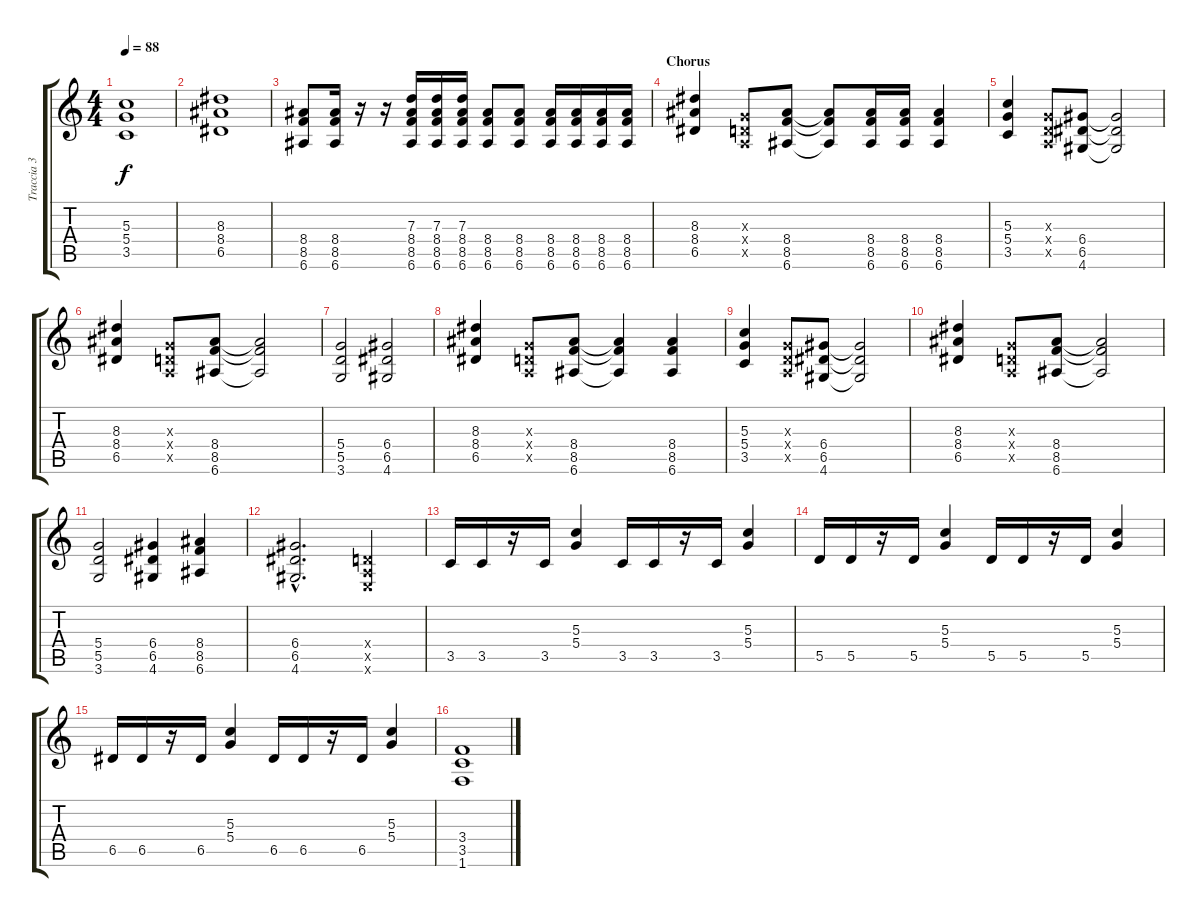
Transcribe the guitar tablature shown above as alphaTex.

\track ("Traccia 3" "Traccia 3") {instrument distortionguitar}
\staff {score tabs}
\tuning (E4 B3 G3 D3 A2 E2) {hide}
\ts (4 4)
\tempo 88
\clef g2
\ks c
(5.3 5.4 3.5).1{dy f} |
(8.3 8.4 6.5).1 |
(8.4 8.5 6.6).8 (8.4 8.5 6.6).16 r.16 r.16 (7.3 8.4 8.5 6.6).16 (7.3 8.4 8.5 6.6).16 (7.3 8.4 8.5 6.6).16 (8.4 8.5 6.6).8 (8.4 8.5 6.6).8 (8.4 8.5 6.6).16 (8.4 8.5 6.6).16 (8.4 8.5 6.6).16 (8.4 8.5 6.6).16 |
\section ("" "Chorus")
(8.3 8.4 6.5).4 (0.3{x} 0.4{x} 0.5{x}).8 (8.4 8.5 6.6).8 (8.4{t} 8.5{t} 6.6{t}).8 (8.4 8.5 6.6).16 (8.4 8.5 6.6).16 (8.4 8.5 6.6).4 |
(5.3 5.4 3.5).4 (0.3{x} 0.4{x} 0.5{x}).8 (6.4 6.5 4.6).8 (6.4{t} 6.5{t} 4.6{t}).2 |
(8.3 8.4 6.5).4 (0.3{x} 0.4{x} 0.5{x}).8 (8.4 8.5 6.6).8 (8.4{t} 8.5{t} 6.6{t}).2 |
(5.4 5.5 3.6).2 (6.4 6.5 4.6).2 |
(8.3 8.4 6.5).4 (0.3{x} 0.4{x} 0.5{x}).8 (8.4 8.5 6.6).8 (8.4{t} 8.5{t} 6.6{t}).4 (8.4 8.5 6.6).4 |
(5.3 5.4 3.5).4 (0.3{x} 0.4{x} 0.5{x}).8 (6.4 6.5 4.6).8 (6.4{t} 6.5{t} 4.6{t}).2 |
(8.3 8.4 6.5).4 (0.3{x} 0.4{x} 0.5{x}).8 (8.4 8.5 6.6).8 (8.4{t} 8.5{t} 6.6{t}).2 |
(5.4 5.5 3.6).2 (6.4 6.5 4.6).4 (8.4 8.5 6.6).4 |
(6.4{hac} 6.5{hac} 4.6{hac}).2{d} (0.4{x} 0.5{x} 0.6{x}).4 |
3.5.16 3.5.16 r.16 3.5.16 (5.3 5.4).4 3.5.16 3.5.16 r.16 3.5.16 (5.3 5.4).4 |
5.5.16 5.5.16 r.16 5.5.16 (5.3 5.4).4 5.5.16 5.5.16 r.16 5.5.16 (5.3 5.4).4 |
6.5.16 6.5.16 r.16 6.5.16 (5.3 5.4).4 6.5.16 6.5.16 r.16 6.5.16 (5.3 5.4).4 |
(3.4 3.5 1.6).1
